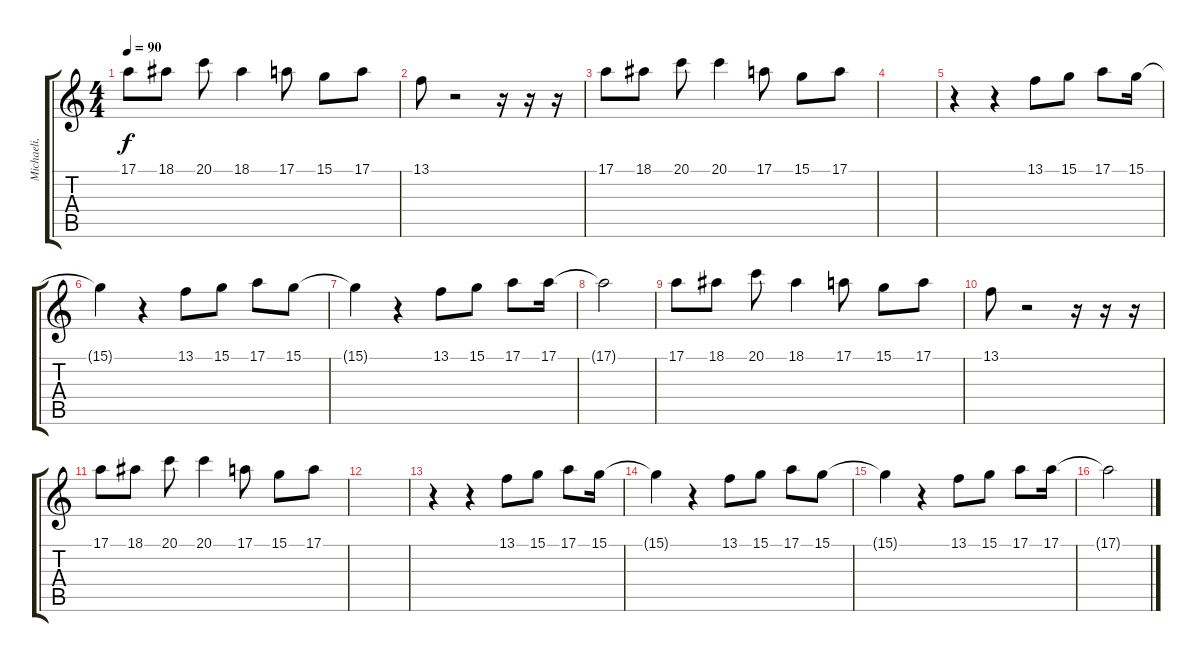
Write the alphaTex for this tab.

\track ("Michaeli, Marcello, Haugland" "Michaeli, ") {instrument choiraahs}
\staff {score tabs}
\tuning (E4 B3 G3 D3 A2 E2) {hide}
\ts (4 4)
\tempo 90
\clef g2
\ks c
17.1.8{dy f} 18.1.8 20.1.8 18.1.4 17.1.8 15.1.8 17.1.8 |
13.1.8 r.2 r.16 r.16 r.16 |
17.1.8 18.1.8 20.1.8 20.1.4 17.1.8 15.1.8 17.1.8 |
|
r.4 r.4 13.1.8 15.1.8 17.1.8 15.1.16 |
15.1{t}.4 r.4 13.1.8 15.1.8 17.1.8 15.1.8 |
15.1{t}.4 r.4 13.1.8 15.1.8 17.1.8 17.1.16 |
17.1{t}.2 |
17.1.8 18.1.8 20.1.8 18.1.4 17.1.8 15.1.8 17.1.8 |
13.1.8 r.2 r.16 r.16 r.16 |
17.1.8 18.1.8 20.1.8 20.1.4 17.1.8 15.1.8 17.1.8 |
|
r.4 r.4 13.1.8 15.1.8 17.1.8 15.1.16 |
15.1{t}.4 r.4 13.1.8 15.1.8 17.1.8 15.1.8 |
15.1{t}.4 r.4 13.1.8 15.1.8 17.1.8 17.1.16 |
17.1{t}.2
